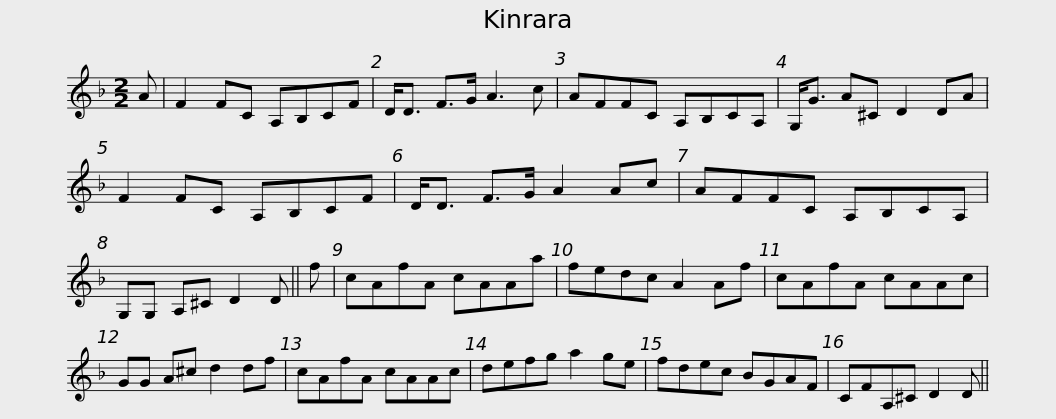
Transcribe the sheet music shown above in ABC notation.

X:1
L:1/8
M:2/2
I:linebreak $
K:F
V:1 treble
V:1
 A | F2 FC A,B,CF | D<D F>G A3 c | AFFC A,B,CA, | G,<G A^C D2 DA | %5
 F2 FC A,B,CF |$ D<D F>G A2 Ac | AFFC A,B,CA, | G,G, A,^C D2 D || f | %10
 cAfA cAAa | fedc A2 Af |$ cAfA cAAc | GG A^c d2 df | cAfA cAAc | %15
 defg a2 ge | fdec BGAF |$ CFA,^C D2 D || %18
